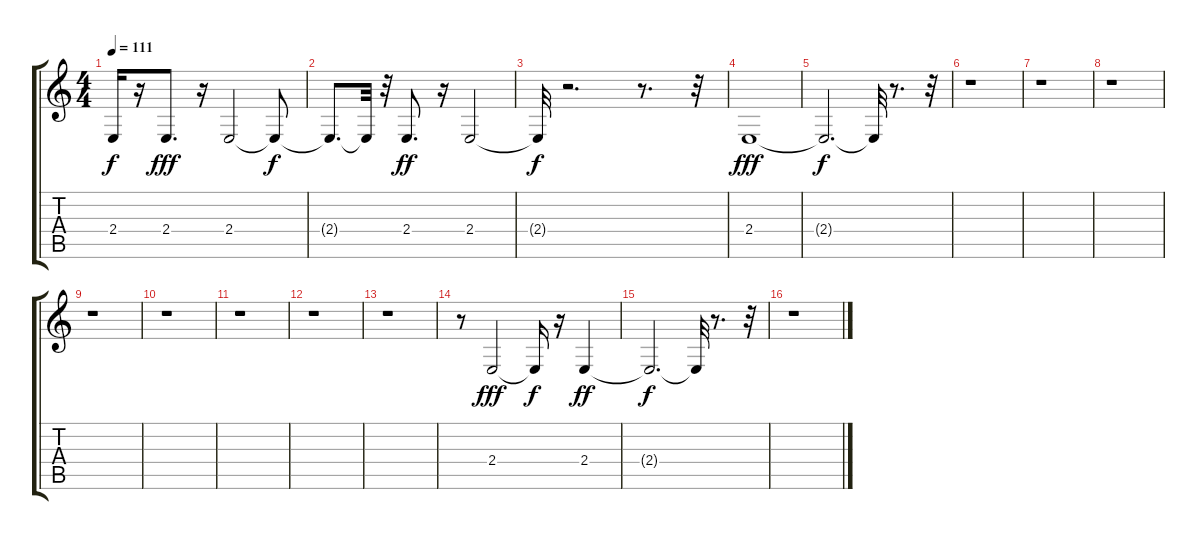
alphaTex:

\track "" {instrument synthstrings1}
\staff {score tabs}
\tuning (E4 B3 G3 D3 A2 E2) {hide}
\ts (4 4)
\tempo 111
\clef g2
\ks c
2.4{t}.16{dy f} r.16 2.4.8{d dy fff} r.16 2.4.2 2.4{t}.8{dy f} |
2.4{t}.8{d} 2.4{t}.32 r.32 2.4.8{d dy ff} r.16 2.4.2 |
2.4{t}.32{dy f} r.2{d} r.8{d} r.32 |
2.4.1{dy fff} |
2.4{t}.2{d dy f} 2.4{t}.32 r.8{d} r.32 |
r.1 |
r.1 |
r.1 |
r.1 |
r.1 |
r.1 |
r.1 |
r.1 |
r.8 2.4.2{dy fff} 2.4{t}.16{dy f} r.16 2.4.4{dy ff} |
2.4{t}.2{d dy f} 2.4{t}.32 r.8{d} r.32 |
r.1
